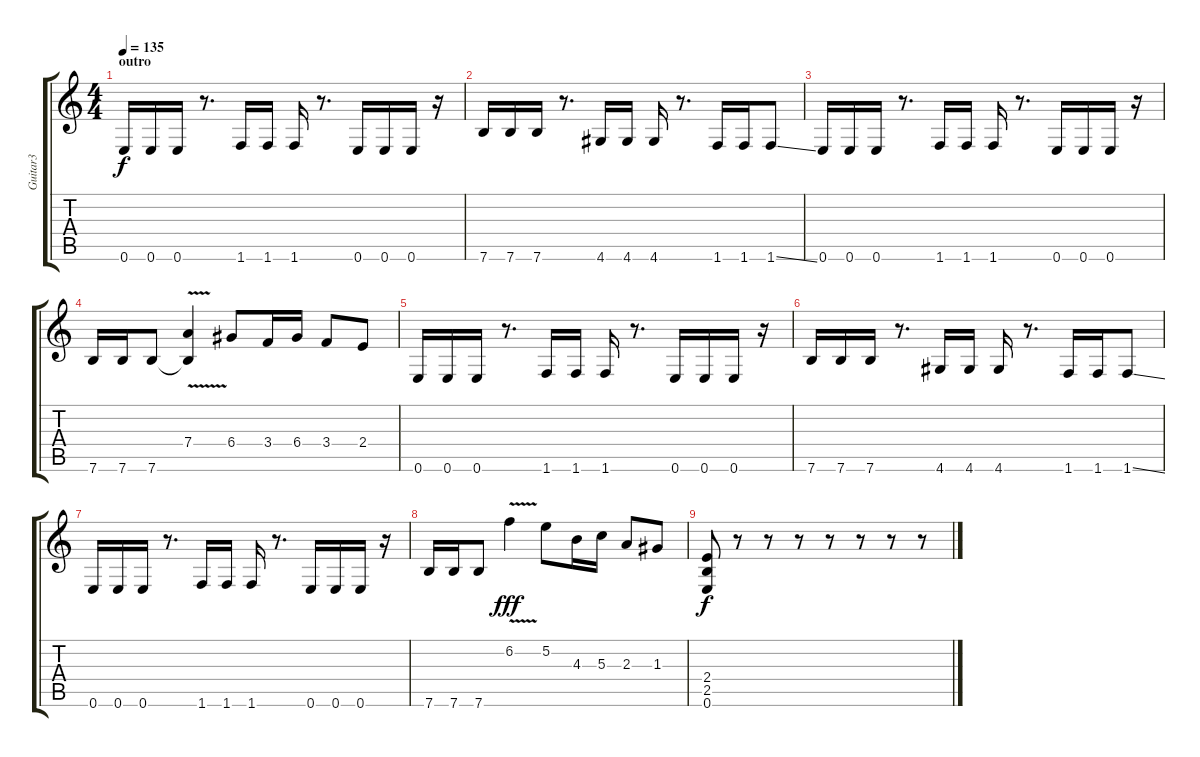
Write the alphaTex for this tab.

\track ("Guitar3" "Guitar3") {instrument distortionguitar}
\staff {score tabs}
\tuning (E4 B3 G3 D3 A2 E2) {hide}
\ts (4 4)
\section ("" "outro")
\tempo 135
\clef g2
\ks c
0.6.16{dy f} 0.6.16 0.6.16 r.8{d} 1.6.16 1.6.16 1.6.16 r.8{d} 0.6.16 0.6.16 0.6.16 r.16 |
7.6.16 7.6.16 7.6.16 r.8{d} 4.6.16 4.6.16 4.6.16 r.8{d} 1.6.16 1.6.16 1.6{ss}.8 |
0.6.16 0.6.16 0.6.16 r.8{d} 1.6.16 1.6.16 1.6.16 r.8{d} 0.6.16 0.6.16 0.6.16 r.16 |
7.6.16 7.6.16 7.6.8 (7.4{v} 7.6{t}).4 6.4.8 3.4.16 6.4.16 3.4.8 2.4.8 |
0.6.16 0.6.16 0.6.16 r.8{d} 1.6.16 1.6.16 1.6.16 r.8{d} 0.6.16 0.6.16 0.6.16 r.16 |
7.6.16 7.6.16 7.6.16 r.8{d} 4.6.16 4.6.16 4.6.16 r.8{d} 1.6.16 1.6.16 1.6{ss}.8 |
0.6.16 0.6.16 0.6.16 r.8{d} 1.6.16 1.6.16 1.6.16 r.8{d} 0.6.16 0.6.16 0.6.16 r.16 |
7.6.16 7.6.16 7.6.8 6.2{v}.4{dy fff} 5.2.8 4.3.16 5.3.16 2.3.8 1.3.8 |
(2.4 2.5 0.6).8{dy f} r.8 r.8 r.8 r.8 r.8 r.8 r.8
